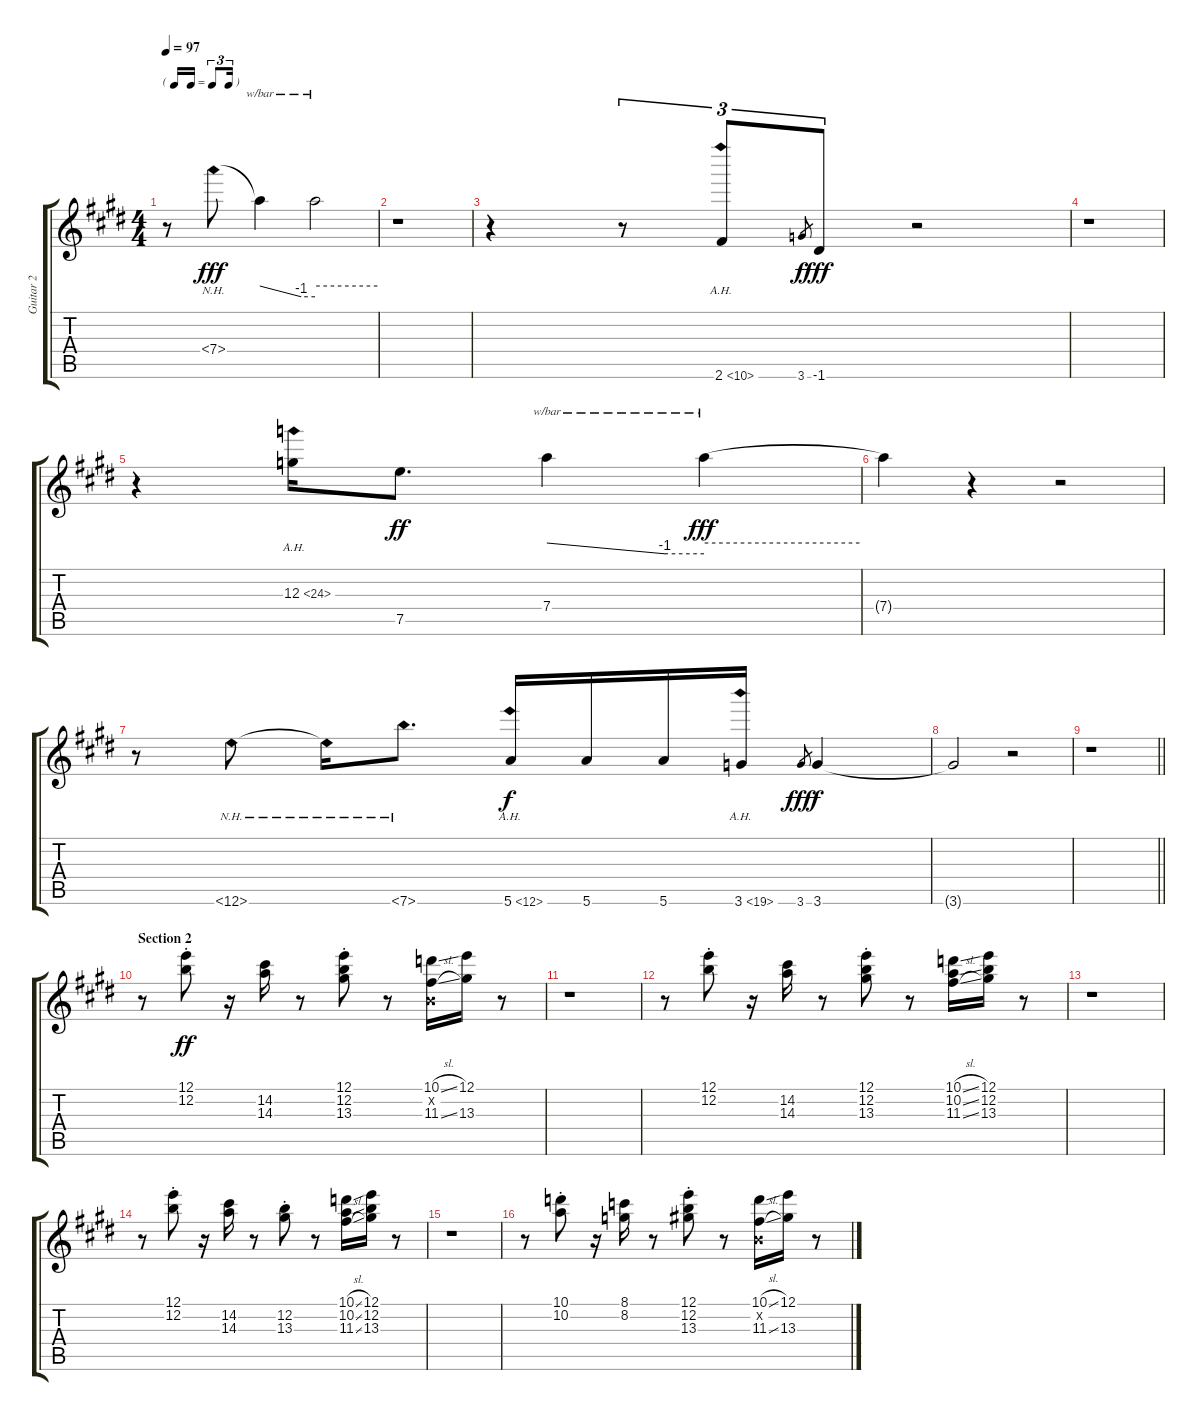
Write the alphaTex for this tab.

\track ("Guitar 2" "Guitar 2") {instrument electricguitarclean}
\staff {score tabs}
\tuning (E4 B3 G3 D4 A3 E3) {hide}
\ts (4 4)
\tf triplet16th
\tempo 97
\clef g2
\ks e
r.8{dy fff} 7.4{nh}.8 7.4{t}.4{tbe (custom default 0 0 45 -4 60 -4)} 7.4{t}.2{tbe (hold default 0 0 60 0)} |
\ks c#minor
r.1 |
\ks e
r.4 r.8{tu (3 2)} 2.6{ah 8}.8{tu (3 2)} 3.6.8{gr dy f} -1.6.8{tu (3 2) dy fff} r.2 |
\ks c#minor
r.1 |
\ks e
r.4 12.3{ah 12}.16 7.5.8{d dy ff} 7.4.4{tbe (custom default 0 0 45 -4 60 -4)} 7.4{t}.4{tbe (hold default 0 0 60 0) dy fff} |
\ks c#minor
7.4{t}.4 r.4 r.2 |
r.8 12.6{nh}.8 12.6{nh t}.16 7.6{nh}.8{d} 5.6{ah 7}.16{dy f} 5.6.16 5.6.16 3.6{ah 16}.16 3.6.8{gr dy fff} 3.6.4{dy f} |
\ks e
3.6{t}.2 r.2 |
\barLineRight lightlight
r.1 |
\section ("" "Section 2")
\ks c#minor
r.8{volume 12 instrument electricguitarclean} (12.1{st} 12.2{st}).8{dy ff} r.16 (14.2 14.3).16 r.8 (12.1{st} 12.2{st} 13.3{st}).8 r.8 (10.1{sl} 0.2{x} 11.3{sl}).16 (12.1 13.3).16 r.8 |
\ks e
r.1 |
\ks c#minor
r.8 (12.1{st} 12.2{st}).8 r.16 (14.2 14.3).16 r.8 (12.1{st} 12.2{st} 13.3{st}).8 r.8 (10.1{sl} 10.2{sl} 11.3{sl}).16 (12.1 12.2 13.3).16 r.8 |
\ks e
r.1 |
\ks c#minor
r.8 (12.1{st} 12.2{st}).8 r.16 (14.2 14.3).16 r.8 (12.2{st} 13.3{st}).8 r.8 (10.1{sl} 10.2{sl} 11.3{sl}).16 (12.1 12.2 13.3).16 r.8 |
\ks e
r.1 |
\ks c#minor
r.8 (10.1{st} 10.2{st}).8 r.16 (8.1 8.2).16 r.8 (12.1{st} 12.2{st} 13.3{st}).8 r.8 (10.1{sl} 0.2{x} 11.3{sl}).16 (12.1 13.3).16 r.8
